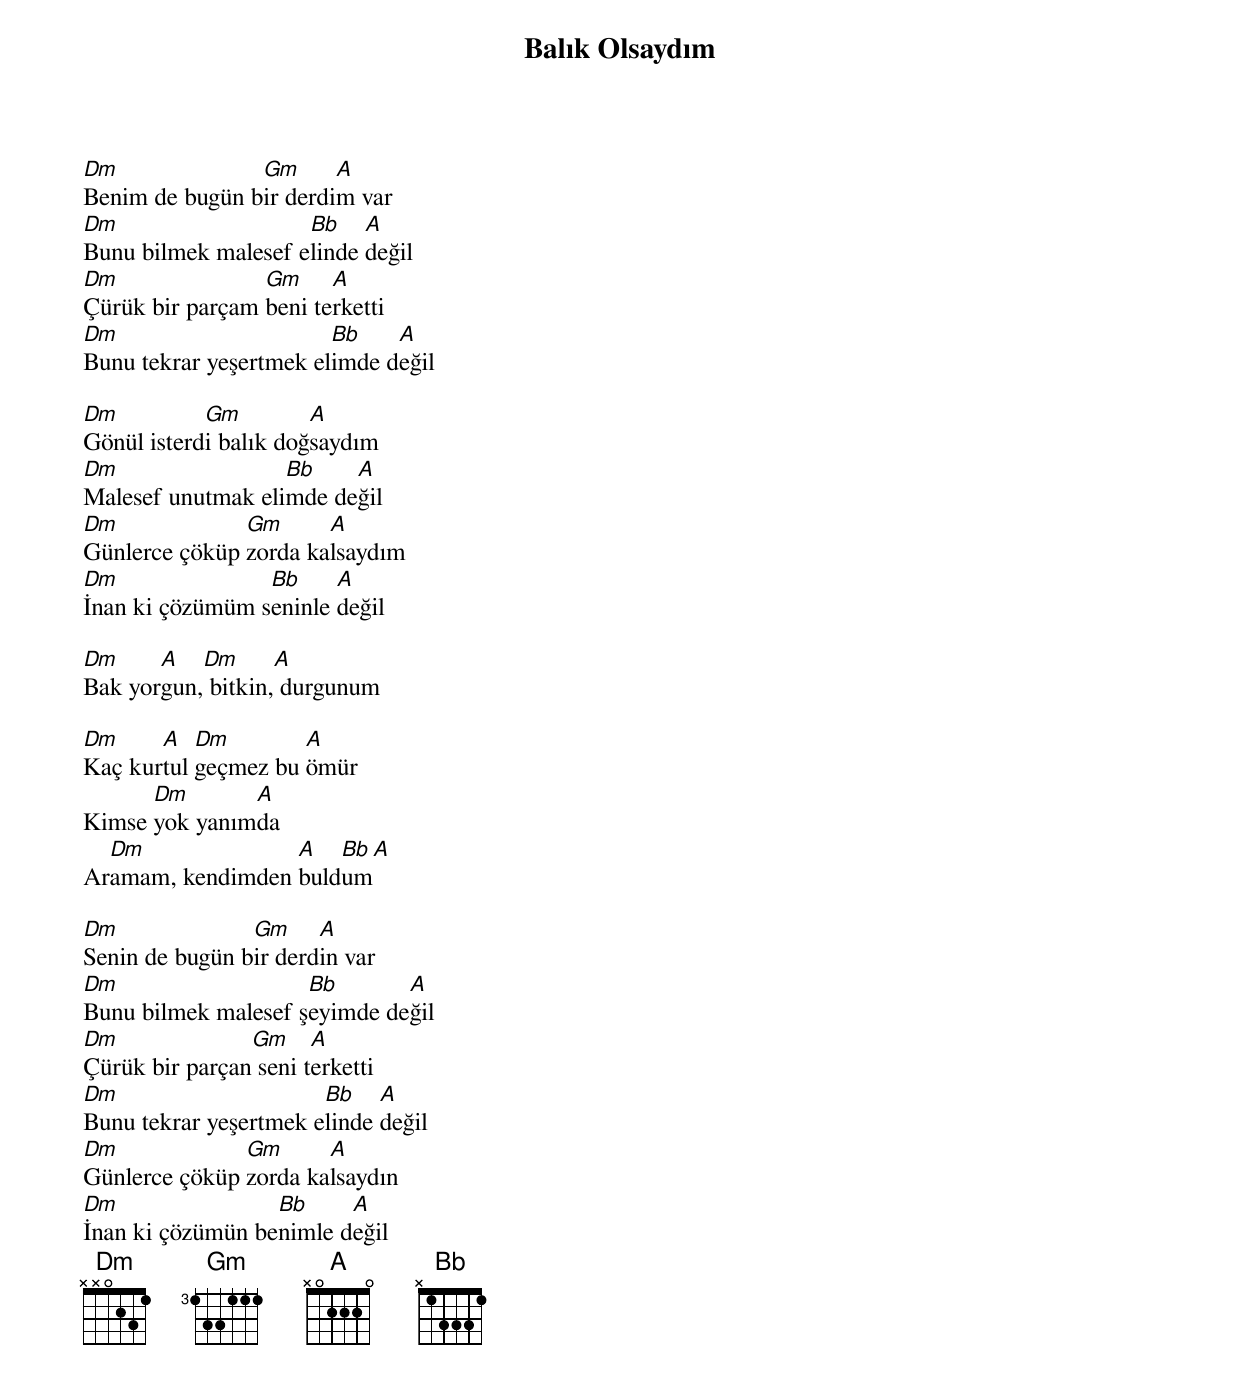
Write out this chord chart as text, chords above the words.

{title: Balık Olsaydım}
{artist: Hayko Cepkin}

Dm              Gm      A
Benim de bugün bir derdim var
Dm                   Bb    A
Bunu bilmek malesef elinde değil
Dm               Gm     A
Çürük bir parçam beni terketti
Dm                      Bb    A
Bunu tekrar yeşertmek elimde değil

Dm          Gm         A
Gönül isterdi balık doğsaydım
Dm                 Bb    A
Malesef unutmak elimde değil
Dm             Gm      A
Günlerce çöküp zorda kalsaydım
Dm               Bb     A
İnan ki çözümüm seninle değil

Dm     A   Dm      A
Bak yorgun, bitkin, durgunum

Dm     A   Dm        A
Kaç kurtul geçmez bu ömür
      Dm       A
Kimse yok yanımda
  Dm              A   Bb  A
Aramam, kendimden buldum

Dm              Gm     A
Senin de bugün bir derdin var
Dm                   Bb       A
Bunu bilmek malesef şeyimde değil
Dm              Gm     A
Çürük bir parçan seni terketti
Dm                     Bb    A
Bunu tekrar yeşertmek elinde değil
Dm             Gm      A
Günlerce çöküp zorda kalsaydın
Dm                Bb     A
İnan ki çözümün benimle değil
